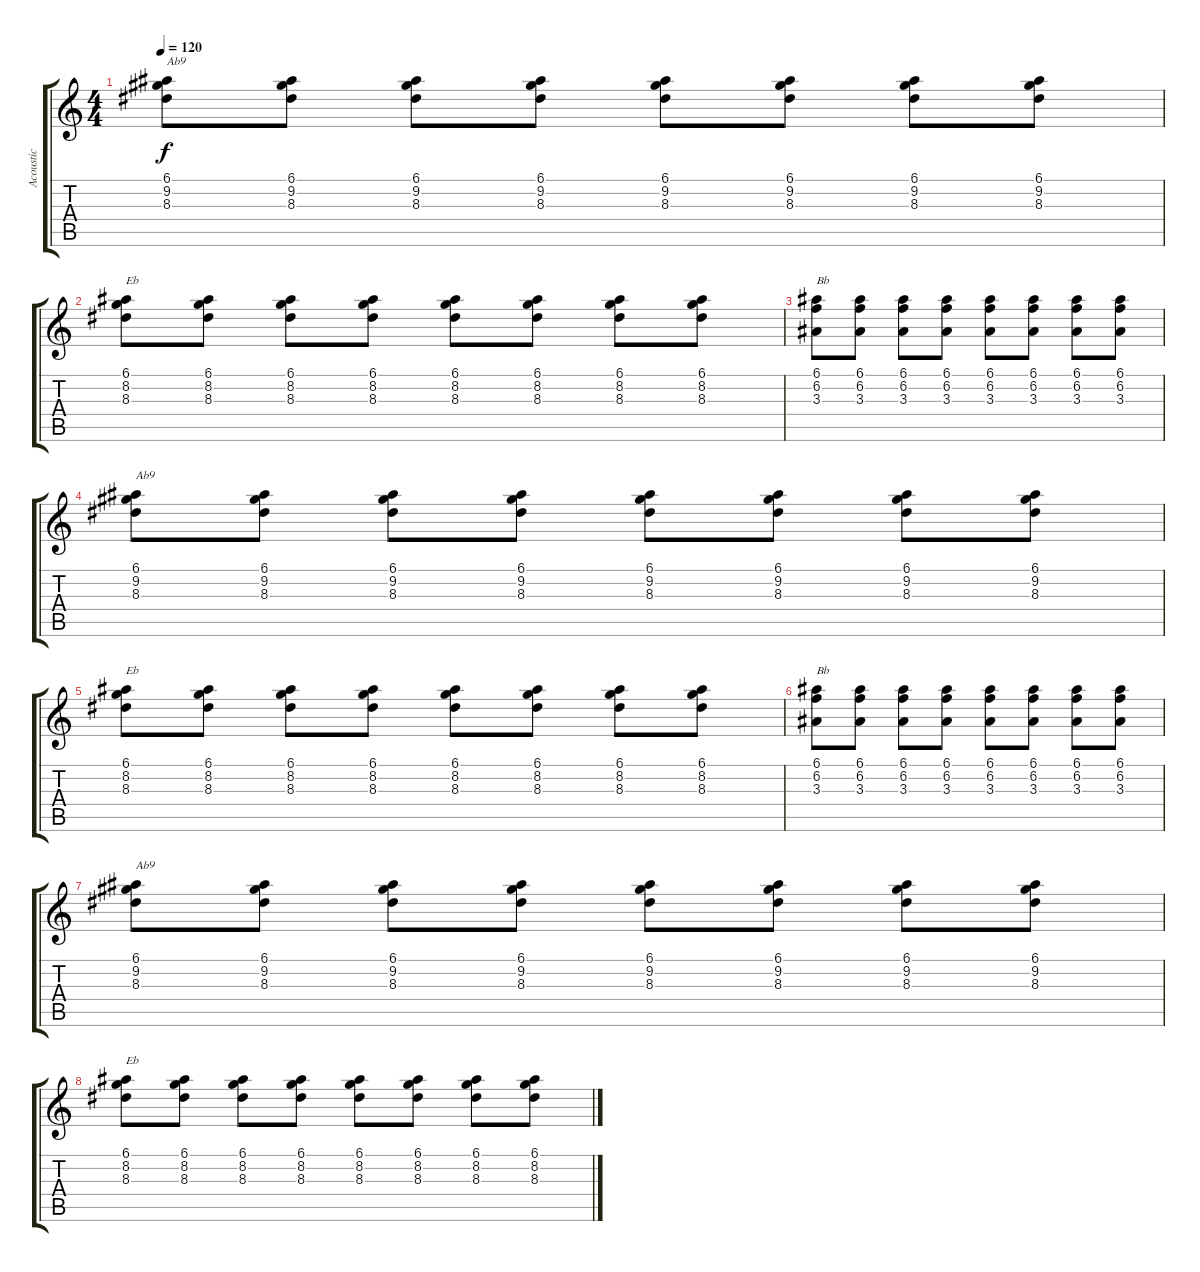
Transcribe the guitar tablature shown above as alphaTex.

\track ("Acoustic" "Acoustic") {instrument acousticguitarsteel}
\staff {score tabs}
\tuning (E4 B3 G3 D3 A2 E2) {hide}
\ts (4 4)
\tempo 120
\clef g2
\ks c
(6.1 9.2 8.3).8{txt "Ab9" dy f} (6.1 9.2 8.3).8 (6.1 9.2 8.3).8 (6.1 9.2 8.3).8 (6.1 9.2 8.3).8 (6.1 9.2 8.3).8 (6.1 9.2 8.3).8 (6.1 9.2 8.3).8 |
(6.1 8.2 8.3).8{txt "Eb"} (6.1 8.2 8.3).8 (6.1 8.2 8.3).8 (6.1 8.2 8.3).8 (6.1 8.2 8.3).8 (6.1 8.2 8.3).8 (6.1 8.2 8.3).8 (6.1 8.2 8.3).8 |
(6.1 6.2 3.3).8{txt "Bb"} (6.1 6.2 3.3).8 (6.1 6.2 3.3).8 (6.1 6.2 3.3).8 (6.1 6.2 3.3).8 (6.1 6.2 3.3).8 (6.1 6.2 3.3).8 (6.1 6.2 3.3).8 |
(6.1 9.2 8.3).8{txt "Ab9"} (6.1 9.2 8.3).8 (6.1 9.2 8.3).8 (6.1 9.2 8.3).8 (6.1 9.2 8.3).8 (6.1 9.2 8.3).8 (6.1 9.2 8.3).8 (6.1 9.2 8.3).8 |
(6.1 8.2 8.3).8{txt "Eb"} (6.1 8.2 8.3).8 (6.1 8.2 8.3).8 (6.1 8.2 8.3).8 (6.1 8.2 8.3).8 (6.1 8.2 8.3).8 (6.1 8.2 8.3).8 (6.1 8.2 8.3).8 |
(6.1 6.2 3.3).8{txt "Bb"} (6.1 6.2 3.3).8 (6.1 6.2 3.3).8 (6.1 6.2 3.3).8 (6.1 6.2 3.3).8 (6.1 6.2 3.3).8 (6.1 6.2 3.3).8 (6.1 6.2 3.3).8 |
(6.1 9.2 8.3).8{txt "Ab9"} (6.1 9.2 8.3).8 (6.1 9.2 8.3).8 (6.1 9.2 8.3).8 (6.1 9.2 8.3).8 (6.1 9.2 8.3).8 (6.1 9.2 8.3).8 (6.1 9.2 8.3).8 |
(6.1 8.2 8.3).8{txt "Eb"} (6.1 8.2 8.3).8 (6.1 8.2 8.3).8 (6.1 8.2 8.3).8 (6.1 8.2 8.3).8 (6.1 8.2 8.3).8 (6.1 8.2 8.3).8 (6.1 8.2 8.3).8
